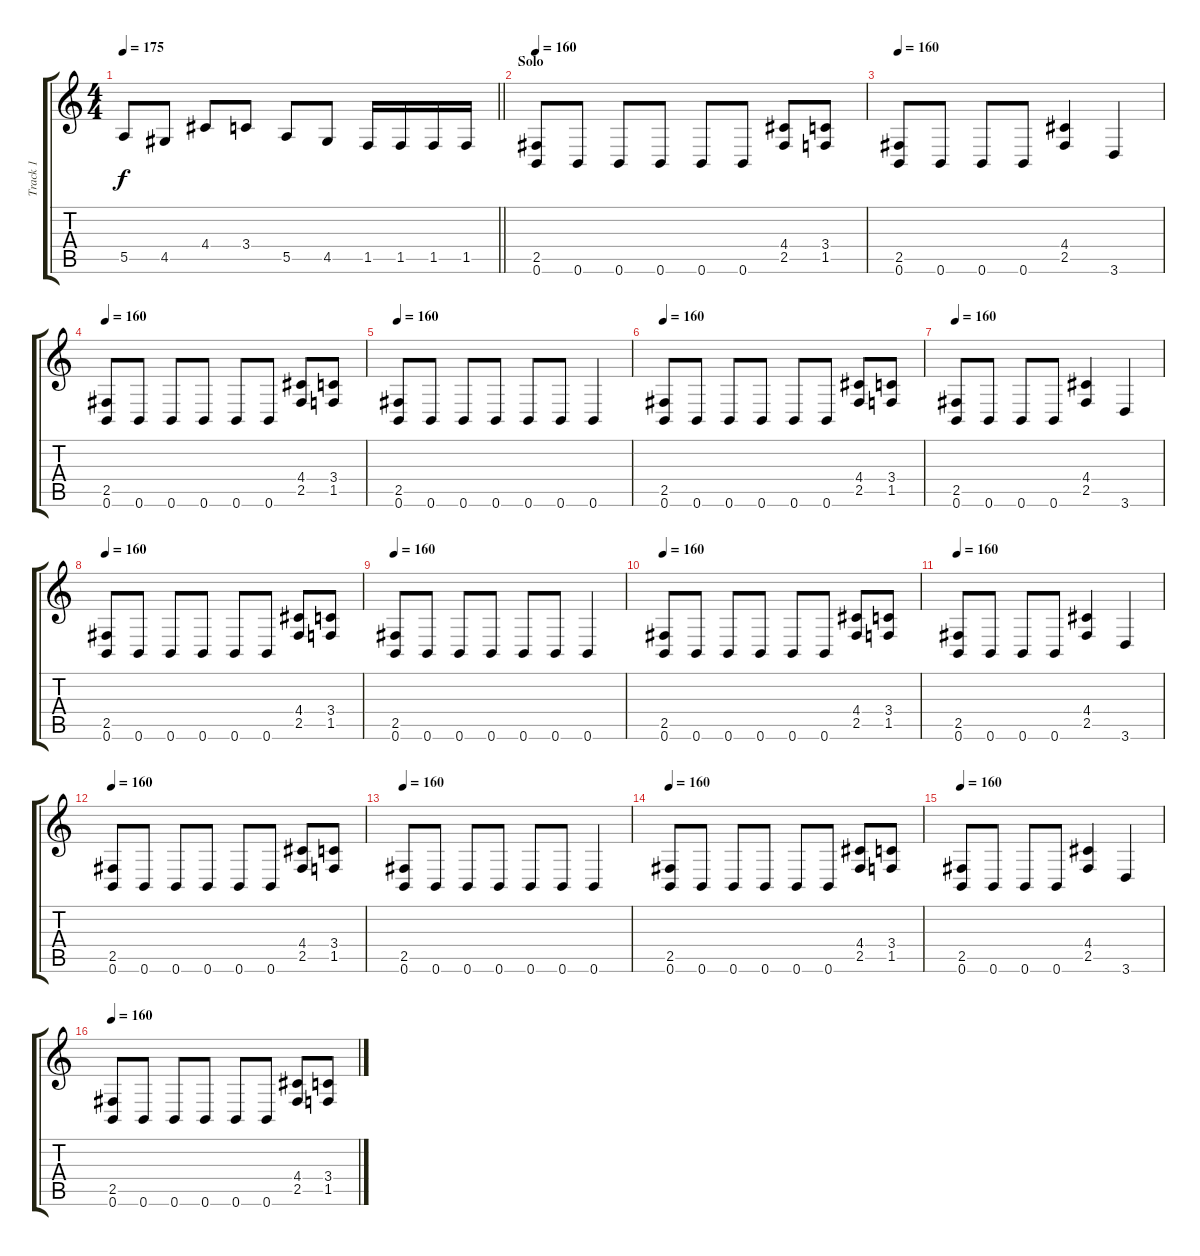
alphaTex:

\track ("Track 1" "Track 1") {instrument distortionguitar}
\staff {score tabs}
\tuning (B3 Gb3 D3 A2 E2 B1) {hide}
\ts (4 4)
\tempo 175
\clef g2
\barLineRight lightlight
\ks c
5.5.8{dy f} 4.5.8 4.4.8 3.4.8 5.5.8 4.5.8 1.5.16 1.5.16 1.5.16 1.5.16 |
\section ("" "Solo")
\tempo 160
(2.5 0.6).8 0.6.8 0.6.8 0.6.8 0.6.8 0.6.8 (4.4 2.5).8 (3.4 1.5).8 |
\tempo 160
(2.5 0.6).8 0.6.8 0.6.8 0.6.8 (4.4 2.5).4 3.6.4 |
\tempo 160
(2.5 0.6).8 0.6.8 0.6.8 0.6.8 0.6.8 0.6.8 (4.4 2.5).8 (3.4 1.5).8 |
\tempo 160
(2.5 0.6).8 0.6.8 0.6.8 0.6.8 0.6.8 0.6.8 0.6.4 |
\tempo 160
(2.5 0.6).8 0.6.8 0.6.8 0.6.8 0.6.8 0.6.8 (4.4 2.5).8 (3.4 1.5).8 |
\tempo 160
(2.5 0.6).8 0.6.8 0.6.8 0.6.8 (4.4 2.5).4 3.6.4 |
\tempo 160
(2.5 0.6).8 0.6.8 0.6.8 0.6.8 0.6.8 0.6.8 (4.4 2.5).8 (3.4 1.5).8 |
\tempo 160
(2.5 0.6).8 0.6.8 0.6.8 0.6.8 0.6.8 0.6.8 0.6.4 |
\tempo 160
(2.5 0.6).8 0.6.8 0.6.8 0.6.8 0.6.8 0.6.8 (4.4 2.5).8 (3.4 1.5).8 |
\tempo 160
(2.5 0.6).8 0.6.8 0.6.8 0.6.8 (4.4 2.5).4 3.6.4 |
\tempo 160
(2.5 0.6).8 0.6.8 0.6.8 0.6.8 0.6.8 0.6.8 (4.4 2.5).8 (3.4 1.5).8 |
\tempo 160
(2.5 0.6).8 0.6.8 0.6.8 0.6.8 0.6.8 0.6.8 0.6.4 |
\tempo 160
(2.5 0.6).8 0.6.8 0.6.8 0.6.8 0.6.8 0.6.8 (4.4 2.5).8 (3.4 1.5).8 |
\tempo 160
(2.5 0.6).8 0.6.8 0.6.8 0.6.8 (4.4 2.5).4 3.6.4 |
\tempo 160
(2.5 0.6).8 0.6.8 0.6.8 0.6.8 0.6.8 0.6.8 (4.4 2.5).8 (3.4 1.5).8
